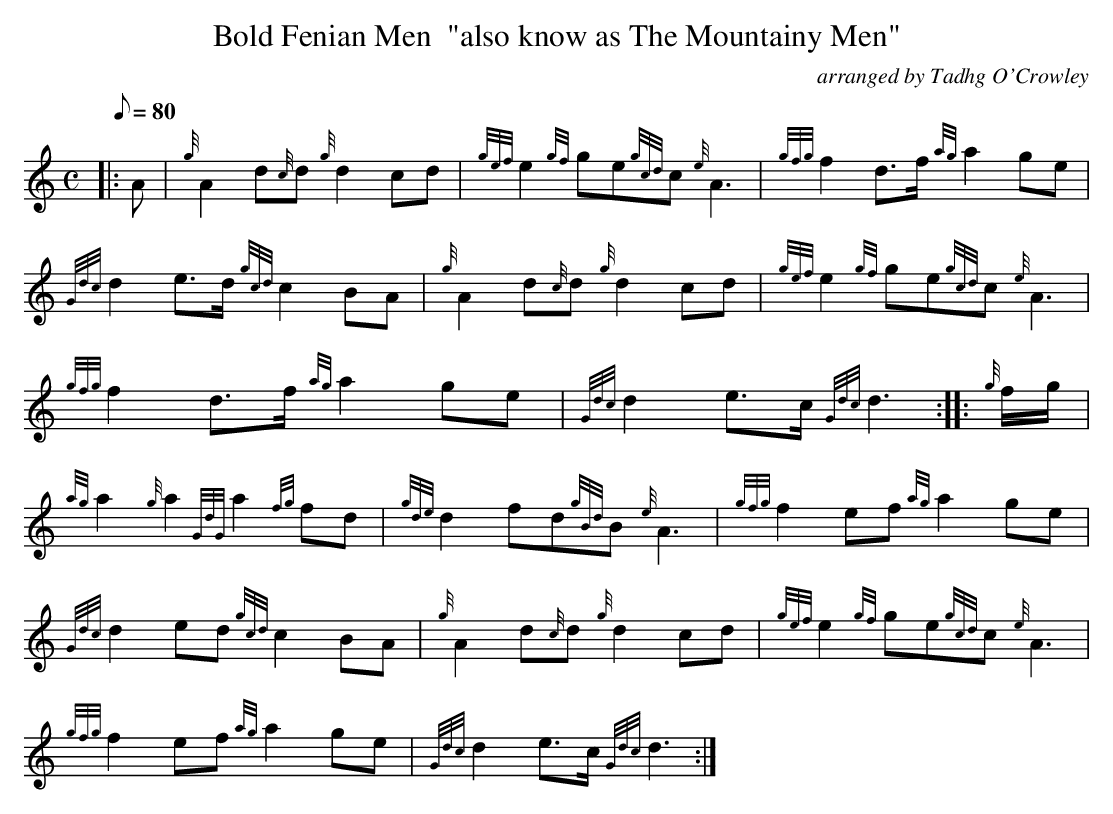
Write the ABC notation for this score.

X:1
T:Bold Fenian Men  "also know as The Mountainy Men"
M:C
L:1/8
Q:80
C:arranged by Tadhg O'Crowley
K:HP
|: A | \
{g}A2d{c}d{g}d2cd | \
{gef}e2{gf}ge{gcd}c{e}A3 | \
{gfg}f2d3/2f/2{ag}a2ge |
{Gdc}d2e3/2d/2{gcd}c2BA | \
{g}A2d{c}d{g}d2cd | \
{gef}e2{gf}ge{gcd}c{e}A3 |
{gfg}f2d3/2f/2{ag}a2ge | \
{Gdc}d2e3/2c/2{Gdc}d3 :: \
{g}f/2g/2 |
{ag}a2{g}a2{GdG}a2{fg}fd | \
{gde}d2fd{gBd}B{e}A3 | \
{gfg}f2ef{ag}a2ge |
{Gdc}d2ed{gcd}c2BA | \
{g}A2d{c}d{g}d2cd | \
{gef}e2{gf}ge{gcd}c{e}A3 |
{gfg}f2ef{ag}a2ge | \
{Gdc}d2e3/2c/2{Gdc}d3 :|
